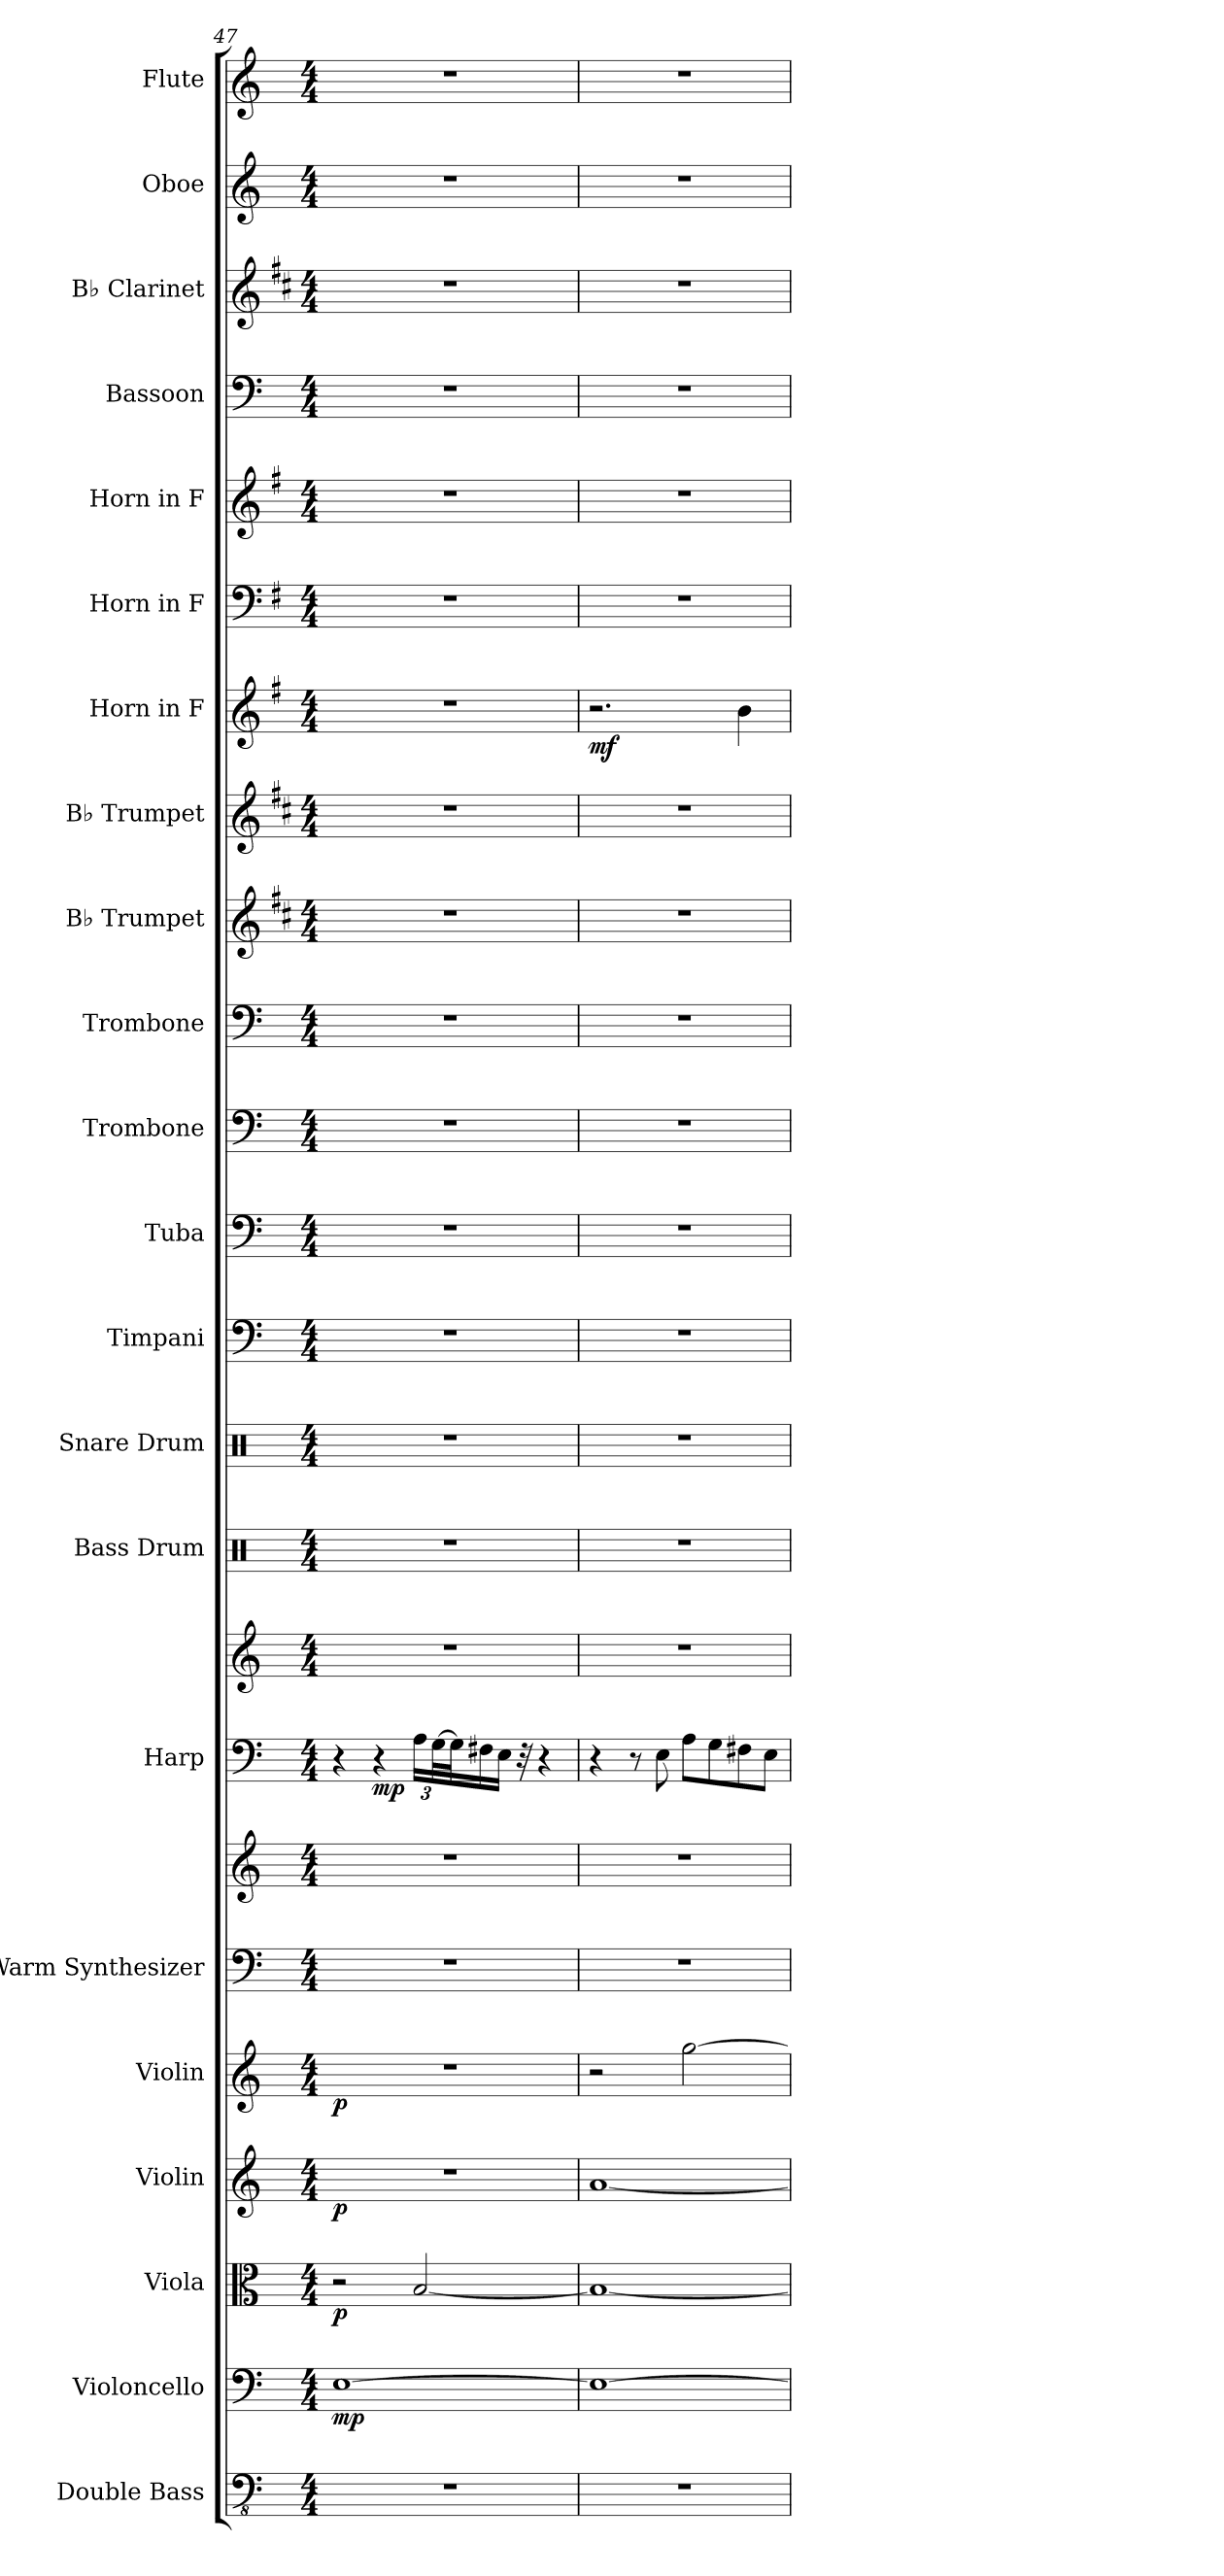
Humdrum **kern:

**kern	**kern	**dynam	**kern	**dynam	**kern	**dynam	**kern	**dynam	**kern	**kern	**kern	**kern	**dynam	**kern	**kern	**kern	**kern	**kern	**kern	**kern	**kern	**kern	**dynam	**kern	**kern	**kern	**kern	**kern	**kern
*part22	*part21	*part21	*part20	*part20	*part19	*part19	*part18	*part18	*part17	*part17	*part16	*part16	*part16	*part15	*part14	*part13	*part12	*part11	*part10	*part9	*part8	*part7	*part7	*part6	*part5	*part4	*part3	*part2	*part1
*staff24	*staff23	*staff23	*staff22	*staff22	*staff21	*staff21	*staff20	*staff20	*staff19	*staff18	*staff17	*staff16	*staff16/17	*staff15	*staff14	*staff13	*staff12	*staff11	*staff10	*staff9	*staff8	*staff7	*staff7	*staff6	*staff5	*staff4	*staff3	*staff2	*staff1
*I"Double Bass	*I"Violoncello	*	*I"Viola	*	*I"Violin	*	*I"Violin	*	*I"Warm Synthesizer	*	*I"Harp	*	*	*I"Bass Drum	*I"Snare Drum	*I"Timpani	*I"Tuba	*I"Trombone	*I"Trombone	*I"B♭ Trumpet	*I"B♭ Trumpet	*I"Horn in F	*	*I"Horn in F	*I"Horn in F	*I"Bassoon	*I"B♭ Clarinet	*I"Oboe	*I"Flute
*I'Db.	*I'Vc.	*	*I'Vla.	*	*I'Vln.	*	*I'Vln.	*	*I'Synth.	*	*I'Hrp.	*	*	*I'B. Dr.	*I'Sn. Dr.	*I'Timp.	*I'Tba.	*I'Tbn.	*I'Tbn.	*I'B♭ Tpt.	*I'B♭ Tpt.	*	*	*	*	*I'Bsn.	*I'B♭ Cl.	*I'Ob.	*I'Fl.
*clefFv4	*clefF4	*	*clefC3	*	*clefG2	*	*clefG2	*	*clefF4	*clefG2	*clefF4	*clefG2	*	*clefX	*clefX	*clefF4	*clefF4	*clefF4	*clefF4	*clefG2	*clefG2	*clefG2	*	*clefF4	*clefG2	*clefF4	*clefG2	*clefG2	*clefG2
*ITrd7c12	*	*	*	*	*	*	*	*	*	*	*	*	*	*	*	*	*	*	*	*ITrd1c2	*ITrd1c2	*ITrd4c7	*	*ITrd4c7	*ITrd4c7	*	*ITrd1c2	*	*
*k[]	*k[]	*	*k[]	*	*k[]	*	*k[]	*	*k[]	*k[]	*k[]	*k[]	*	*k[]	*k[]	*k[]	*k[]	*k[]	*k[]	*k[]	*k[]	*k[]	*	*k[]	*k[]	*k[]	*k[]	*k[]	*k[]
*M4/4	*M4/4	*	*M4/4	*	*M4/4	*	*M4/4	*	*M4/4	*M4/4	*M4/4	*M4/4	*	*M4/4	*M4/4	*M4/4	*M4/4	*M4/4	*M4/4	*M4/4	*M4/4	*M4/4	*	*M4/4	*M4/4	*M4/4	*M4/4	*M4/4	*M4/4
*MM70	*MM70	*	*MM70	*	*MM70	*	*MM70	*	*MM70	*MM70	*MM70	*MM70	*	*MM70	*MM70	*MM70	*MM70	*MM70	*MM70	*MM70	*MM70	*MM70	*	*MM70	*MM70	*MM70	*MM70	*MM70	*MM70
=47	=47	=47	=47	=47	=47	=47	=47	=47	=47	=47	=47	=47	=47	=47	=47	=47	=47	=47	=47	=47	=47	=47	=47	=47	=47	=47	=47	=47	=47
!	!	!LO:DY:b	!	!LO:DY:b	!	!LO:DY:b	!	!LO:DY:b	!	!	!	!	!	!	!	!	!	!	!	!	!	!	!	!	!	!	!	!	!
1r	[1E	mp	2r	p	1r	p	1r	p	1r	1r	4r	1r	.	1r	1r	1r	1r	1r	1r	1r	1r	1r	.	1r	1r	1r	1r	1r	1r
!	!	!	!	!	!	!	!	!	!	!	!	!	!LO:DY:b=2	!	!	!	!	!	!	!	!	!	!	!	!	!	!	!	!
.	.	.	.	.	.	.	.	.	.	.	4r	.	mp	.	.	.	.	.	.	.	.	.	.	.	.	.	.	.	.
*	*	*	*	*	*	*	*	*	*	*	*Xbrackettup	*	*	*	*	*	*	*	*	*	*	*	*	*	*	*	*	*	*
.	.	.	[2B/	.	.	.	.	.	.	.	24A\LL	.	.	.	.	.	.	.	.	.	.	.	.	.	.	.	.	.	.
.	.	.	.	.	.	.	.	.	.	.	[48G\L	.	.	.	.	.	.	.	.	.	.	.	.	.	.	.	.	.	.
.	.	.	.	.	.	.	.	.	.	.	32G\J]	.	.	.	.	.	.	.	.	.	.	.	.	.	.	.	.	.	.
.	.	.	.	.	.	.	.	.	.	.	16F#X\	.	.	.	.	.	.	.	.	.	.	.	.	.	.	.	.	.	.
.	.	.	.	.	.	.	.	.	.	.	16E\JJ	.	.	.	.	.	.	.	.	.	.	.	.	.	.	.	.	.	.
.	.	.	.	.	.	.	.	.	.	.	32r	.	.	.	.	.	.	.	.	.	.	.	.	.	.	.	.	.	.
.	.	.	.	.	.	.	.	.	.	.	4r	.	.	.	.	.	.	.	.	.	.	.	.	.	.	.	.	.	.
=48	=48	=48	=48	=48	=48	=48	=48	=48	=48	=48	=48	=48	=48	=48	=48	=48	=48	=48	=48	=48	=48	=48	=48	=48	=48	=48	=48	=48	=48
!	!	!	!	!	!	!	!	!	!	!	!	!	!	!	!	!	!	!	!	!	!	!	!LO:DY:b	!	!	!	!	!	!
1r	1E_	.	1B_	.	[1a	.	2r	.	1r	1r	4r	1r	.	1r	1r	1r	1r	1r	1r	1r	1r	2.r	mf	1r	1r	1r	1r	1r	1r
.	.	.	.	.	.	.	.	.	.	.	8r	.	.	.	.	.	.	.	.	.	.	.	.	.	.	.	.	.	.
.	.	.	.	.	.	.	.	.	.	.	8E\	.	.	.	.	.	.	.	.	.	.	.	.	.	.	.	.	.	.
.	.	.	.	.	.	.	[2gg\	.	.	.	8A\L	.	.	.	.	.	.	.	.	.	.	.	.	.	.	.	.	.	.
.	.	.	.	.	.	.	.	.	.	.	8G\	.	.	.	.	.	.	.	.	.	.	.	.	.	.	.	.	.	.
.	.	.	.	.	.	.	.	.	.	.	8F#X\	.	.	.	.	.	.	.	.	.	.	4e\	.	.	.	.	.	.	.
.	.	.	.	.	.	.	.	.	.	.	8E\J	.	.	.	.	.	.	.	.	.	.	.	.	.	.	.	.	.	.
=	=	=	=	=	=	=	=	=	=	=	=	=	=	=	=	=	=	=	=	=	=	=	=	=	=	=	=	=	=
*-	*-	*-	*-	*-	*-	*-	*-	*-	*-	*-	*-	*-	*-	*-	*-	*-	*-	*-	*-	*-	*-	*-	*-	*-	*-	*-	*-	*-	*-
